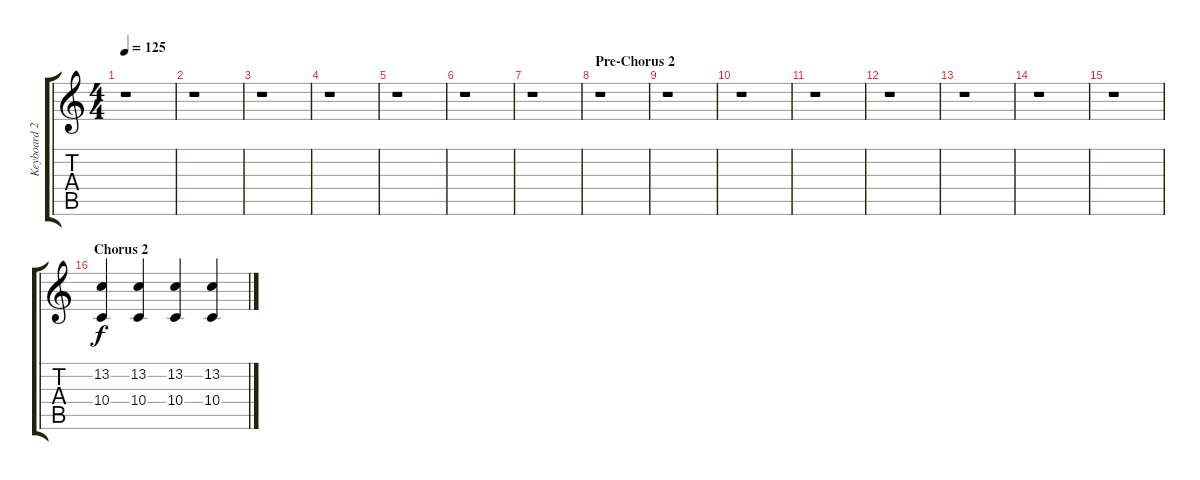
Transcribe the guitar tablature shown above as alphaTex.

\track ("Keyboard 2" "Keyboard 2") {instrument electricgrandpiano}
\staff {score tabs}
\tuning (E4 B3 G3 D3 A2 E2) {hide}
\ts (4 4)
\tempo 125
\clef g2
\ks c
r.1{dy f} |
r.1 |
r.1 |
r.1 |
r.1 |
r.1 |
r.1 |
\section ("" "Pre-Chorus 2")
r.1 |
r.1 |
r.1 |
r.1 |
r.1 |
r.1 |
r.1 |
r.1 |
\section ("" "Chorus 2")
(13.2 10.4).4 (13.2 10.4).4 (13.2 10.4).4 (13.2 10.4).4
